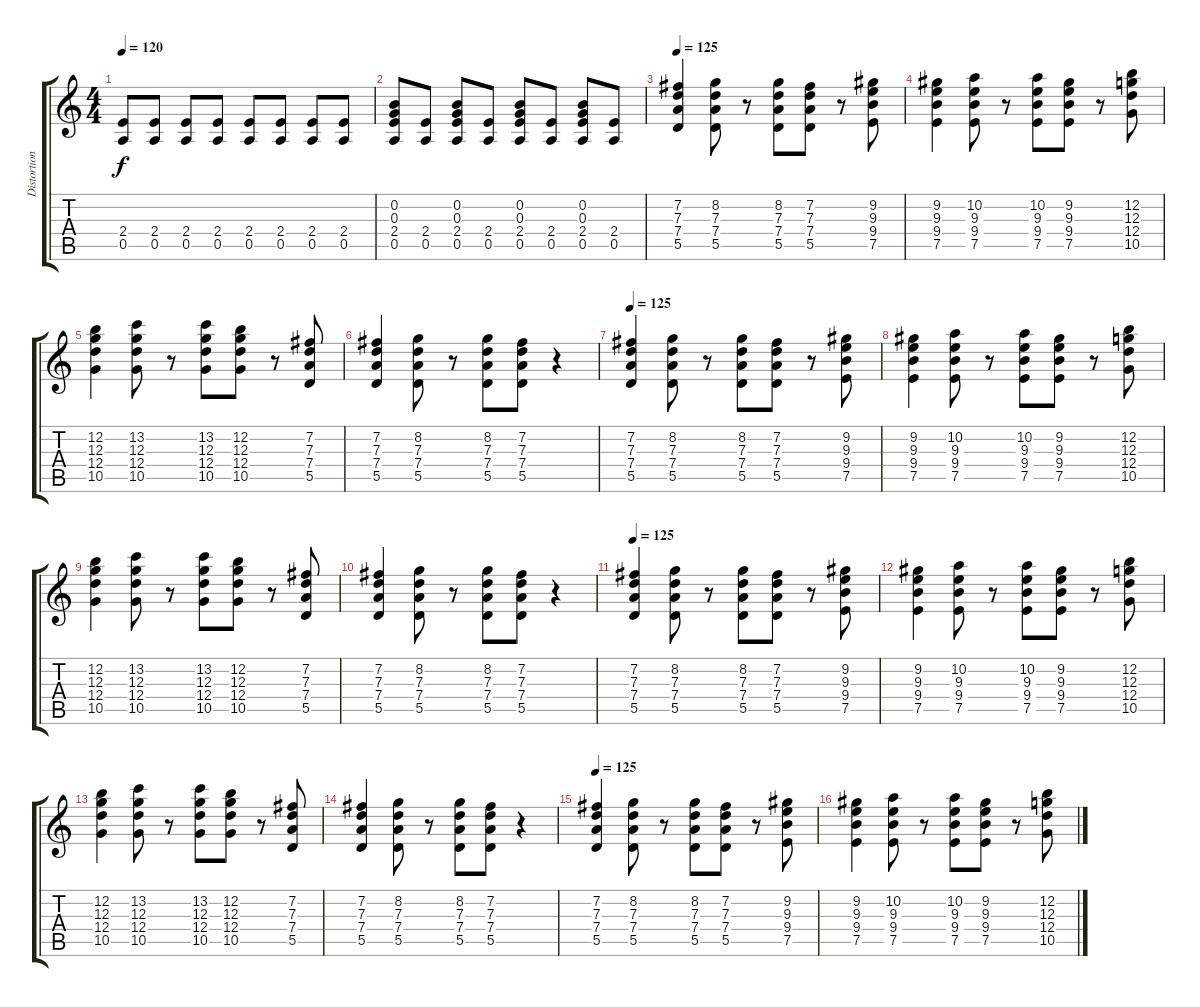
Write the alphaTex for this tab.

\track ("Distortion" "Distortion") {instrument distortionguitar}
\staff {score tabs}
\tuning (E4 B3 G3 D3 A2 E2) {hide}
\ts (4 4)
\tempo 120
\clef g2
\ks c
(2.4 0.5).8{dy f} (2.4 0.5).8 (2.4 0.5).8 (2.4 0.5).8 (2.4 0.5).8 (2.4 0.5).8 (2.4 0.5).8 (2.4 0.5).8 |
(0.2 0.3 2.4 0.5).8 (2.4 0.5).8 (0.2 0.3 2.4 0.5).8 (2.4 0.5).8 (0.2 0.3 2.4 0.5).8 (2.4 0.5).8 (0.2 0.3 2.4 0.5).8 (2.4 0.5).8 |
\tempo 125
(7.2 7.3 7.4 5.5).4 (8.2 7.3 7.4 5.5).8 r.8 (8.2 7.3 7.4 5.5).8 (7.2 7.3 7.4 5.5).8 r.8 (9.2 9.3 9.4 7.5).8 |
(9.2 9.3 9.4 7.5).4 (10.2 9.3 9.4 7.5).8 r.8 (10.2 9.3 9.4 7.5).8 (9.2 9.3 9.4 7.5).8 r.8 (12.2 12.3 12.4 10.5).8 |
(12.2 12.3 12.4 10.5).4 (13.2 12.3 12.4 10.5).8 r.8 (13.2 12.3 12.4 10.5).8 (12.2 12.3 12.4 10.5).8 r.8 (7.2 7.3 7.4 5.5).8 |
(7.2 7.3 7.4 5.5).4 (8.2 7.3 7.4 5.5).8 r.8 (8.2 7.3 7.4 5.5).8 (7.2 7.3 7.4 5.5).8 r.4 |
\tempo 125
(7.2 7.3 7.4 5.5).4 (8.2 7.3 7.4 5.5).8 r.8 (8.2 7.3 7.4 5.5).8 (7.2 7.3 7.4 5.5).8 r.8 (9.2 9.3 9.4 7.5).8 |
(9.2 9.3 9.4 7.5).4 (10.2 9.3 9.4 7.5).8 r.8 (10.2 9.3 9.4 7.5).8 (9.2 9.3 9.4 7.5).8 r.8 (12.2 12.3 12.4 10.5).8 |
(12.2 12.3 12.4 10.5).4 (13.2 12.3 12.4 10.5).8 r.8 (13.2 12.3 12.4 10.5).8 (12.2 12.3 12.4 10.5).8 r.8 (7.2 7.3 7.4 5.5).8 |
(7.2 7.3 7.4 5.5).4 (8.2 7.3 7.4 5.5).8 r.8 (8.2 7.3 7.4 5.5).8 (7.2 7.3 7.4 5.5).8 r.4 |
\tempo 125
(7.2 7.3 7.4 5.5).4 (8.2 7.3 7.4 5.5).8 r.8 (8.2 7.3 7.4 5.5).8 (7.2 7.3 7.4 5.5).8 r.8 (9.2 9.3 9.4 7.5).8 |
(9.2 9.3 9.4 7.5).4 (10.2 9.3 9.4 7.5).8 r.8 (10.2 9.3 9.4 7.5).8 (9.2 9.3 9.4 7.5).8 r.8 (12.2 12.3 12.4 10.5).8 |
(12.2 12.3 12.4 10.5).4 (13.2 12.3 12.4 10.5).8 r.8 (13.2 12.3 12.4 10.5).8 (12.2 12.3 12.4 10.5).8 r.8 (7.2 7.3 7.4 5.5).8 |
(7.2 7.3 7.4 5.5).4 (8.2 7.3 7.4 5.5).8 r.8 (8.2 7.3 7.4 5.5).8 (7.2 7.3 7.4 5.5).8 r.4 |
\tempo 125
(7.2 7.3 7.4 5.5).4 (8.2 7.3 7.4 5.5).8 r.8 (8.2 7.3 7.4 5.5).8 (7.2 7.3 7.4 5.5).8 r.8 (9.2 9.3 9.4 7.5).8 |
(9.2 9.3 9.4 7.5).4 (10.2 9.3 9.4 7.5).8 r.8 (10.2 9.3 9.4 7.5).8 (9.2 9.3 9.4 7.5).8 r.8 (12.2 12.3 12.4 10.5).8
